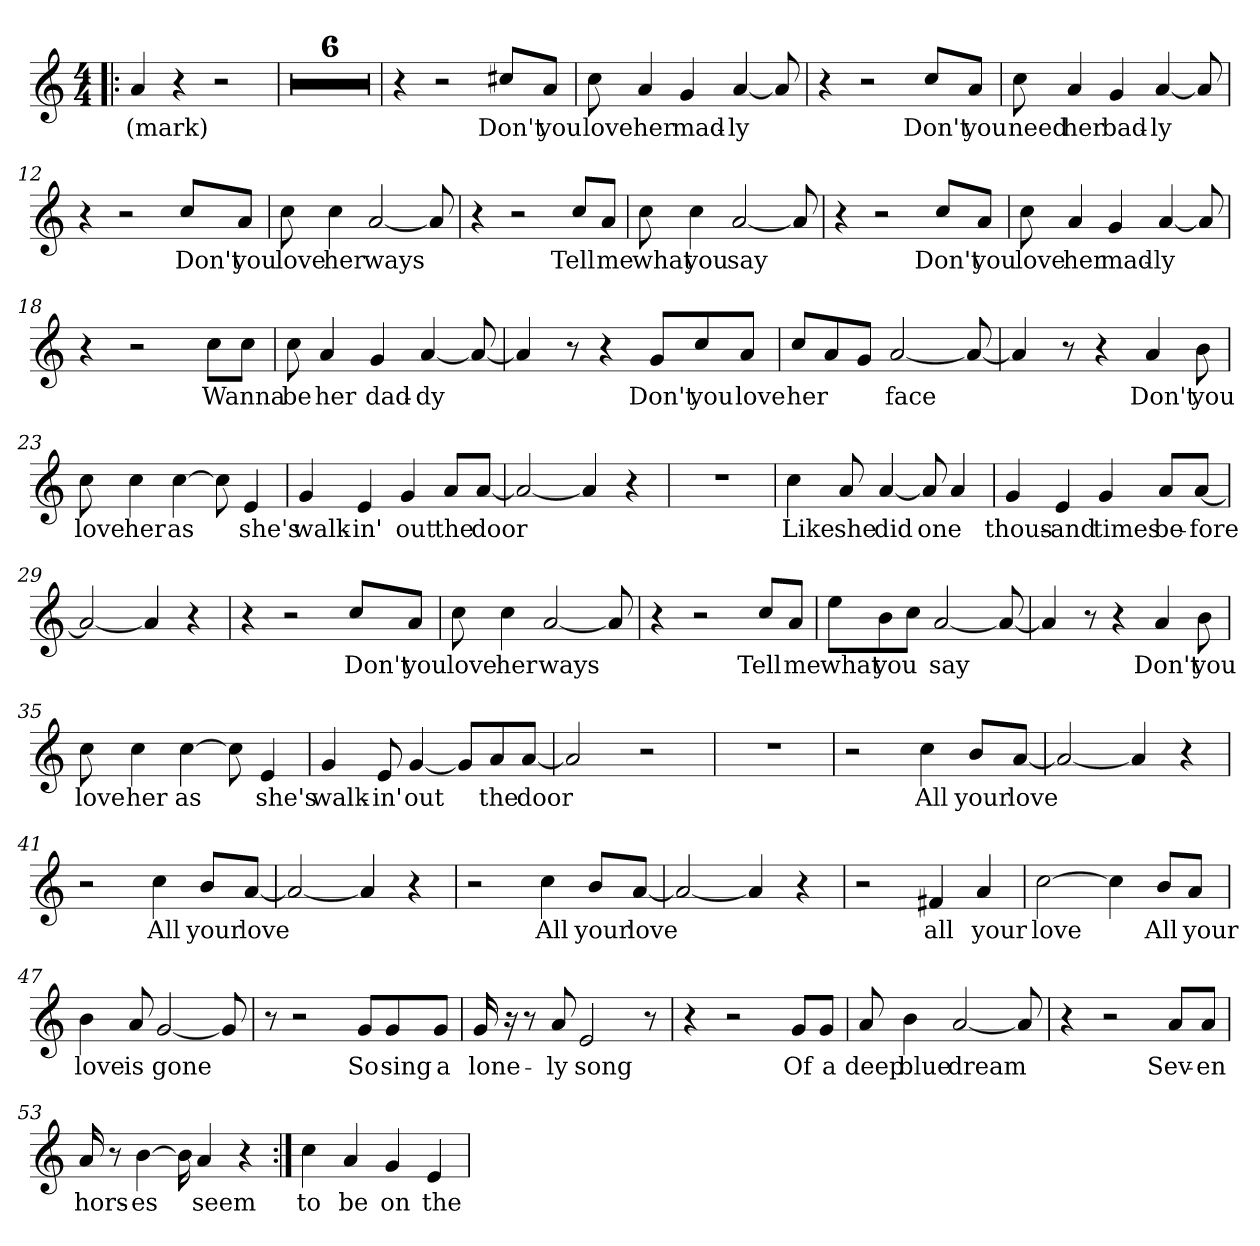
**kern	**text
*part1	*part1
*staff1	*staff1
*clefG2	*
*k[]	*
*C:	*
*M4/4	*
=1!|:	=1!|:
4a/	(mark)
4r	.
2r	.
=2	=2
1r	.
=3	=3
1r	.
=4	=4
1r	.
=5	=5
1r	.
=6	=6
1r	.
=7	=7
1r	.
=8	=8
4r	.
2r	.
8cc#X/L	Don't
8a/J	you
!!LO:LB:g=z
=9	=9
8cc\	love
4a/	her
4g/	mad-
[4a/	-ly
8a/]	.
=10	=10
4r	.
2r	.
8cc/L	Don't
8a/J	you
=11	=11
8cc\	need
4a/	her
4g/	bad-
[4a/	-ly
8a/]	.
=12	=12
4r	.
2r	.
8cc/L	Don't
8a/J	you
!!LO:LB:g=z
=13	=13
8cc\	love
4cc\	her
[2a/	ways
8a/]	.
=14	=14
4r	.
2r	.
8cc/L	Tell
8a/J	me
=15	=15
8cc\	what
4cc\	you
[2a/	say
8a/]	.
=16	=16
4r	.
2r	.
8cc/L	Don't
8a/J	you
=17	=17
8cc\	love
4a/	her
4g/	mad-
[4a/	-ly
8a/]	.
!!LO:LB:g=z
=18	=18
4r	.
2r	.
8cc\L	Wanna
8cc\J	.
=19	=19
8cc\	be
4a/	her
4g/	dad-
[4a/	-dy
8a/_	.
=20	=20
4a/]	.
8r	.
4r	.
8g/L	Don't
8cc/	you
8a/J	love
=21	=21
8cc/L	her
8a/	.
8g/J	.
[2a/	face
8a/_	.
=22	=22
4a/]	.
8r	.
4r	.
4a/	Don't
8b\	you
!!LO:LB:g=z
=23	=23
8cc\	love
4cc\	her
[4cc\	as
8cc\]	.
4e/	she's
=24	=24
4g/	walk-
4e/	-in'
4g/	out
8a/L	the
[8a/J	door
=25	=25
2a/_	.
4a/]	.
4r	.
=26	=26
1r	.
=27	=27
4cc\	Like
8a/	she
[4a/	did
8a/]	one
4a/	.
!!LO:LB:g=z
=28	=28
4g/	thous-
4e/	-and
4g/	times
8a/L	be-
[8a/J	-fore
=29	=29
2a/_	.
4a/]	.
4r	.
=30	=30
4r	.
2r	.
8cc/L	Don't
8a/J	you
=31	=31
8cc\	love
4cc\	her
[2a/	ways
8a/]	.
=32	=32
4r	.
2r	.
8cc/L	Tell
8a/J	me
!!LO:LB:g=z
=33	=33
8ee\L	what
8b\	you
8cc\J	.
[2a/	say
8a/_	.
=34	=34
4a/]	.
8r	.
4r	.
4a/	Don't
8b\	you
=35	=35
8cc\	love
4cc\	her
[4cc\	as
8cc\]	.
4e/	she's
=36	=36
4g/	walk-
8e/	-in'
[4g/	out
8g/L]	.
8a/	the
[8a/J	door
=37	=37
2a/]	.
2r	.
!!LO:LB:g=z
=38	=38
1r	.
=39	=39
2r	.
4cc\	All
8b/L	your
[8a/J	love
=40	=40
2a/_	.
4a/]	.
4r	.
=41	=41
2r	.
4cc\	All
8b/L	your
[8a/J	love
=42	=42
2a/_	.
4a/]	.
4r	.
=43	=43
2r	.
4cc\	All
8b/L	your
[8a/J	love
=44	=44
2a/_	.
4a/]	.
4r	.
=45	=45
2r	.
4f#X/	all
4a/	your
!!LO:LB:g=z
=46	=46
[2cc\	love
4cc\]	.
8b/L	All
8a/J	your
=47	=47
4b\	love
8a/	is
[2g/	gone
8g/]	.
=48	=48
8r	.
2r	.
8g/L	So
8g/	sing
8g/J	a
=49	=49
16g/	lone-
16r	.
8r	.
8a/	-ly
2e/	song
8r	.
=50	=50
4r	.
2r	.
8g/L	Of
8g/J	a
!!LO:LB:g=z
=51	=51
8a/	deep
4b\	blue
[2a/	dream
8a/]	.
=52	=52
4r	.
2r	.
8a/L	Sev-
8a/J	-en
=53	=53
16a/	hors-
8r	.
[4b\	-es
16b\]	.
4a/	seem
4r	.
=54:|!	=54:|!
4cc\	to
4a/	be
4g/	on
4e/	the
=	=
*-	*-
